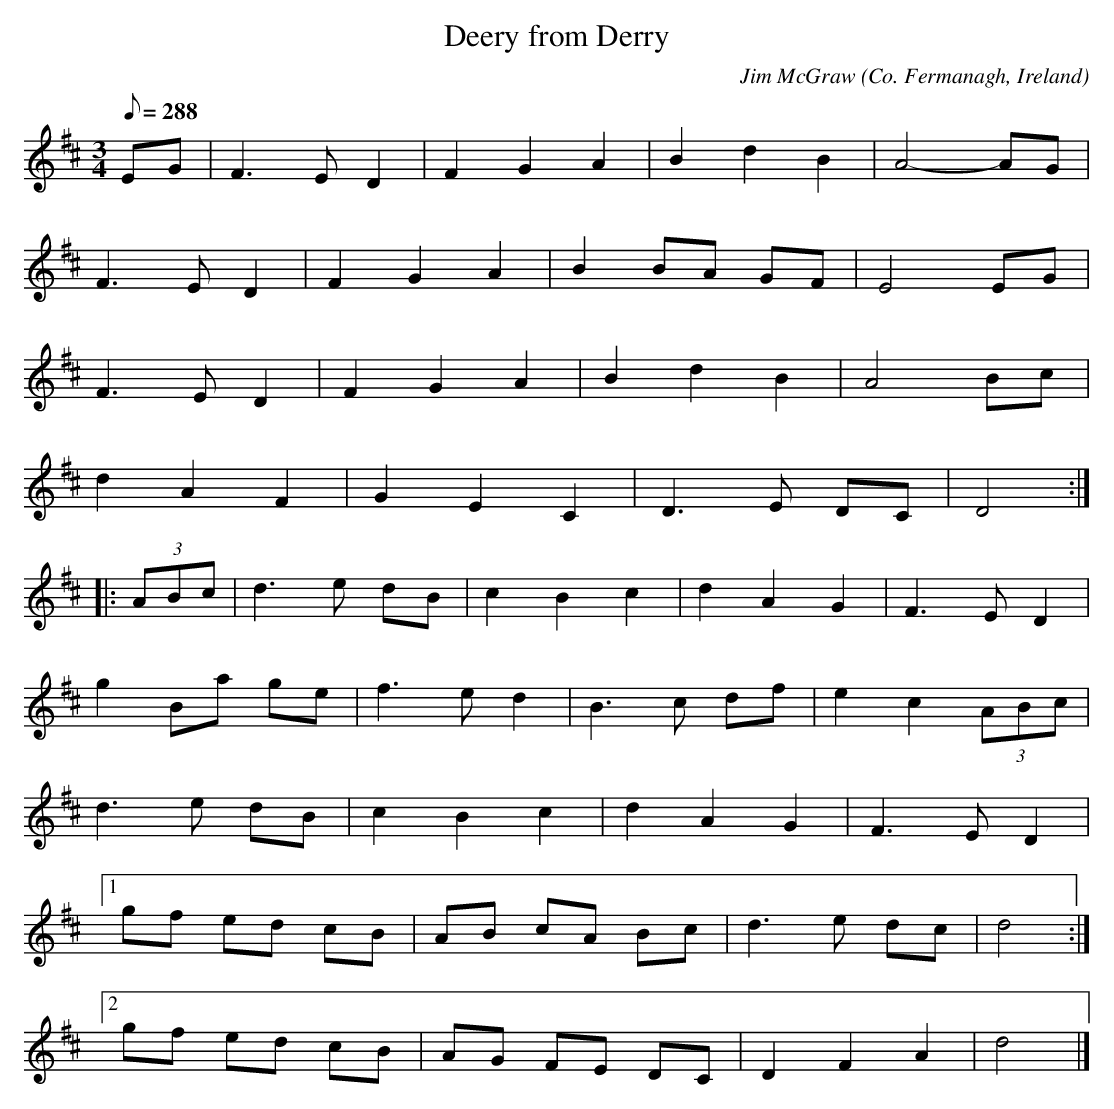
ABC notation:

X:1
T:Deery from Derry
C:Jim McGraw
O:Co. Fermanagh, Ireland
L:1/8
Q:288
M:3/4
K:D
EG|F3 E D2|F2 G2 A2|B2 d2 B2|A4-AG|
F3 E D2|F2 G2 A2|B2 BA GF|E4 EG|
F3 E D2|F2 G2 A2|B2 d2 B2|A4 Bc|
d2 A2 F2|G2 E2 C2|D3 E DC|D4:|
|:(3ABc|d3 e dB|c2 B2 c2|d2 A2 G2|F3 E D2|
g2 Ba ge|f3 e d2|B3 c df|e2 c2 (3ABc|
d3 e dB|c2 B2 c2|d2 A2 G2|F3 E D2|
[1gf ed cB|AB cA Bc|d3 e dc|d4:|
[2gf ed cB|AG FE DC|D2 F2 A2|d4|]
